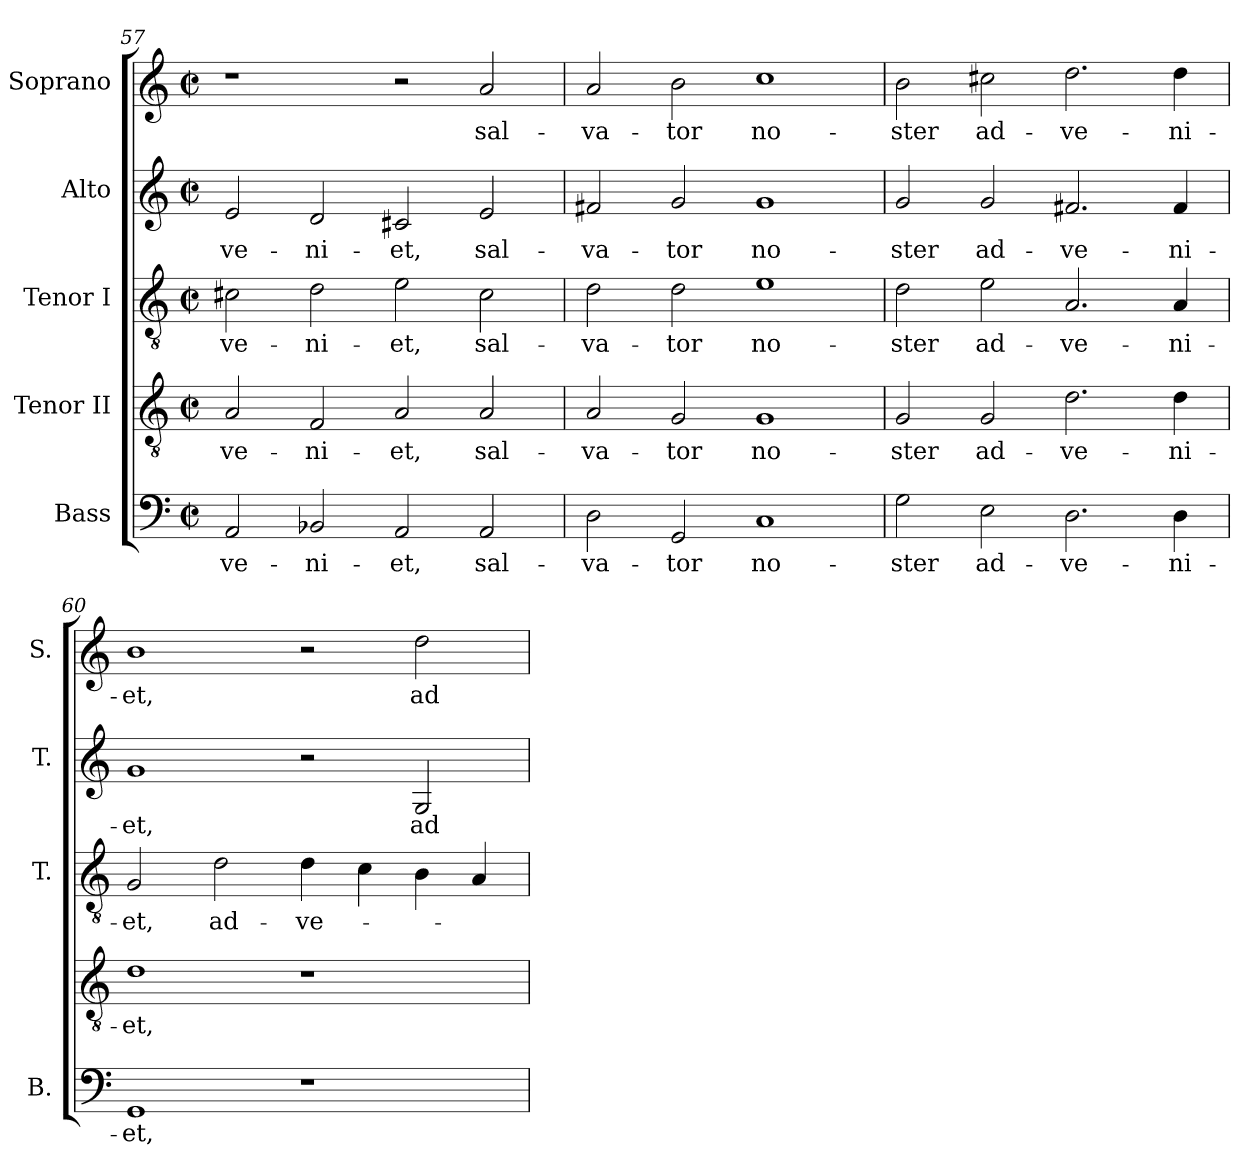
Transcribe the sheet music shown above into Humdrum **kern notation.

**kern	**text	**kern	**text	**kern	**text	**kern	**text	**kern	**text
*part5	*part5	*part4	*part4	*part3	*part3	*part2	*part2	*part1	*part1
*staff5	*staff5	*staff4	*staff4	*staff3	*staff3	*staff2	*staff2	*staff1	*staff1
*I"Bass	*	*I"Tenor II	*	*I"Tenor I	*	*I"Alto	*	*I"Soprano	*
*I'B.	*	*	*	*I'T.	*	*I'T.	*	*I'S.	*
*clefF4	*	*clefGv2	*	*clefGv2	*	*clefG2	*	*clefG2	*
*	*	*	*	*ITrd7c12	*	*ITrd7c12	*	*	*
*k[]	*	*k[]	*	*k[]	*	*k[]	*	*k[]	*
*C:	*	*C:	*	*C:	*	*C:	*	*C:	*
*M2/2	*	*M2/2	*	*M2/2	*	*M2/2	*	*M2/2	*
*met(c|)	*	*met(c|)	*	*met(c|)	*	*met(c|)	*	*met(c|)	*
=57	=57	=57	=57	=57	=57	=57	=57	=57	=57
!	!LO:LY:b:color=#000000	!	!	!	!	!	!	!	!
!	!	!	!LO:LY:b:color=#000000	!	!	!	!	!	!
!	!	!	!	!	!LO:LY:b:color=#000000	!	!	!	!
!	!	!	!	!	!	!	!LO:LY:b:color=#000000	!	!
2AAi/	-ve-	2Ai/	-ve-	2C#Xi\	-ve-	2Ei/	-ve-	1r	.
!	!LO:LY:b:color=#000000	!	!	!	!	!	!	!	!
!	!	!	!LO:LY:b:color=#000000	!	!	!	!	!	!
!	!	!	!	!	!LO:LY:b:color=#000000	!	!	!	!
!	!	!	!	!	!	!	!LO:LY:b:color=#000000	!	!
2BB-Xi/	-ni-	2Fi/	-ni-	2Di\	-ni-	2Di/	-ni-	.	.
!	!LO:LY:b:color=#000000	!	!	!	!	!	!	!	!
!	!	!	!LO:LY:b:color=#000000	!	!	!	!	!	!
!	!	!	!	!	!LO:LY:b:color=#000000	!	!	!	!
!	!	!	!	!	!	!	!LO:LY:b:color=#000000	!	!
2AAi/	-et,	2Ai/	-et,	2Ei\	-et,	2C#Xi/	-et,	2r	.
!	!LO:LY:b:color=#000000	!	!	!	!	!	!	!	!
!	!	!	!LO:LY:b:color=#000000	!	!	!	!	!	!
!	!	!	!	!	!LO:LY:b:color=#000000	!	!	!	!
!	!	!	!	!	!	!	!LO:LY:b:color=#000000	!	!
!	!	!	!	!	!	!	!	!	!LO:LY:b:color=#000000
2AAi/	sal-	2Ai/	sal-	2C#i\	sal-	2Ei/	sal-	2ai/	sal-
=58	=58	=58	=58	=58	=58	=58	=58	=58	=58
!	!LO:LY:b:color=#000000	!	!	!	!	!	!	!	!
!	!	!	!LO:LY:b:color=#000000	!	!	!	!	!	!
!	!	!	!	!	!LO:LY:b:color=#000000	!	!	!	!
!	!	!	!	!	!	!	!LO:LY:b:color=#000000	!	!
!	!	!	!	!	!	!	!	!	!LO:LY:b:color=#000000
2Di\	-va-	2Ai/	-va-	2Di\	-va-	2F#Xi/	-va-	2ai/	-va-
!	!LO:LY:b:color=#000000	!	!	!	!	!	!	!	!
!	!	!	!LO:LY:b:color=#000000	!	!	!	!	!	!
!	!	!	!	!	!LO:LY:b:color=#000000	!	!	!	!
!	!	!	!	!	!	!	!LO:LY:b:color=#000000	!	!
!	!	!	!	!	!	!	!	!	!LO:LY:b:color=#000000
2GGi/	-tor	2Gi/	-tor	2Di\	-tor	2Gi/	-tor	2bi\	-tor
!	!LO:LY:b:color=#000000	!	!	!	!	!	!	!	!
!	!	!	!LO:LY:b:color=#000000	!	!	!	!	!	!
!	!	!	!	!	!LO:LY:b:color=#000000	!	!	!	!
!	!	!	!	!	!	!	!LO:LY:b:color=#000000	!	!
!	!	!	!	!	!	!	!	!	!LO:LY:b:color=#000000
1Ci	no-	1Gi	no-	1Ei	no-	1Gi	no-	1cci	no-
!!LO:LB:g=z
=59	=59	=59	=59	=59	=59	=59	=59	=59	=59
!	!LO:LY:b:color=#000000	!	!	!	!	!	!	!	!
!	!	!	!LO:LY:b:color=#000000	!	!	!	!	!	!
!	!	!	!	!	!LO:LY:b:color=#000000	!	!	!	!
!	!	!	!	!	!	!	!LO:LY:b:color=#000000	!	!
!	!	!	!	!	!	!	!	!	!LO:LY:b:color=#000000
2Gi\	-ster	2Gi/	-ster	2Di\	-ster	2Gi/	-ster	2bi\	-ster
!	!LO:LY:b:color=#000000	!	!	!	!	!	!	!	!
!	!	!	!LO:LY:b:color=#000000	!	!	!	!	!	!
!	!	!	!	!	!LO:LY:b:color=#000000	!	!	!	!
!	!	!	!	!	!	!	!LO:LY:b:color=#000000	!	!
!	!	!	!	!	!	!	!	!	!LO:LY:b:color=#000000
2Ei\	ad-	2Gi/	ad-	2Ei\	ad-	2Gi/	ad-	2cc#Xi\	ad-
!	!LO:LY:b:color=#000000	!	!	!	!	!	!	!	!
!	!	!	!LO:LY:b:color=#000000	!	!	!	!	!	!
!	!	!	!	!	!LO:LY:b:color=#000000	!	!	!	!
!	!	!	!	!	!	!	!LO:LY:b:color=#000000	!	!
!	!	!	!	!	!	!	!	!	!LO:LY:b:color=#000000
2.Di\	-ve-	2.di\	-ve-	2.AAi/	-ve-	2.F#Xi/	-ve-	2.ddi\	-ve-
!	!LO:LY:b:color=#000000	!	!	!	!	!	!	!	!
!	!	!	!LO:LY:b:color=#000000	!	!	!	!	!	!
!	!	!	!	!	!LO:LY:b:color=#000000	!	!	!	!
!	!	!	!	!	!	!	!LO:LY:b:color=#000000	!	!
!	!	!	!	!	!	!	!	!	!LO:LY:b:color=#000000
4Di\	-ni-	4di\	-ni-	4AAi/	-ni-	4F#i/	-ni-	4ddi\	-ni-
=60	=60	=60	=60	=60	=60	=60	=60	=60	=60
!	!LO:LY:b:color=#000000	!	!	!	!	!	!	!	!
!	!	!	!LO:LY:b:color=#000000	!	!	!	!	!	!
!	!	!	!	!	!LO:LY:b:color=#000000	!	!	!	!
!	!	!	!	!	!	!	!LO:LY:b:color=#000000	!	!
!	!	!	!	!	!	!	!	!	!LO:LY:b:color=#000000
1GGi	-et,	1di	-et,	2GGi/	-et,	1Gi	-et,	1bi	-et,
!	!	!	!	!	!LO:LY:b:color=#000000	!	!	!	!
.	.	.	.	2Di\	ad-	.	.	.	.
!	!	!	!	!	!LO:LY:b:color=#000000	!	!	!	!
1r	.	1r	.	4Di\	-ve-	2r	.	2r	.
.	.	.	.	4Ci\	.	.	.	.	.
!	!	!	!	!	!	!	!LO:LY:b:color=#000000	!	!
!	!	!	!	!	!	!	!	!	!LO:LY:b:color=#000000
.	.	.	.	4BBi\	.	2GGi/	ad-	2ddi\	ad-
.	.	.	.	4AAi/	.	.	.	.	.
=	=	=	=	=	=	=	=	=	=
*-	*-	*-	*-	*-	*-	*-	*-	*-	*-
